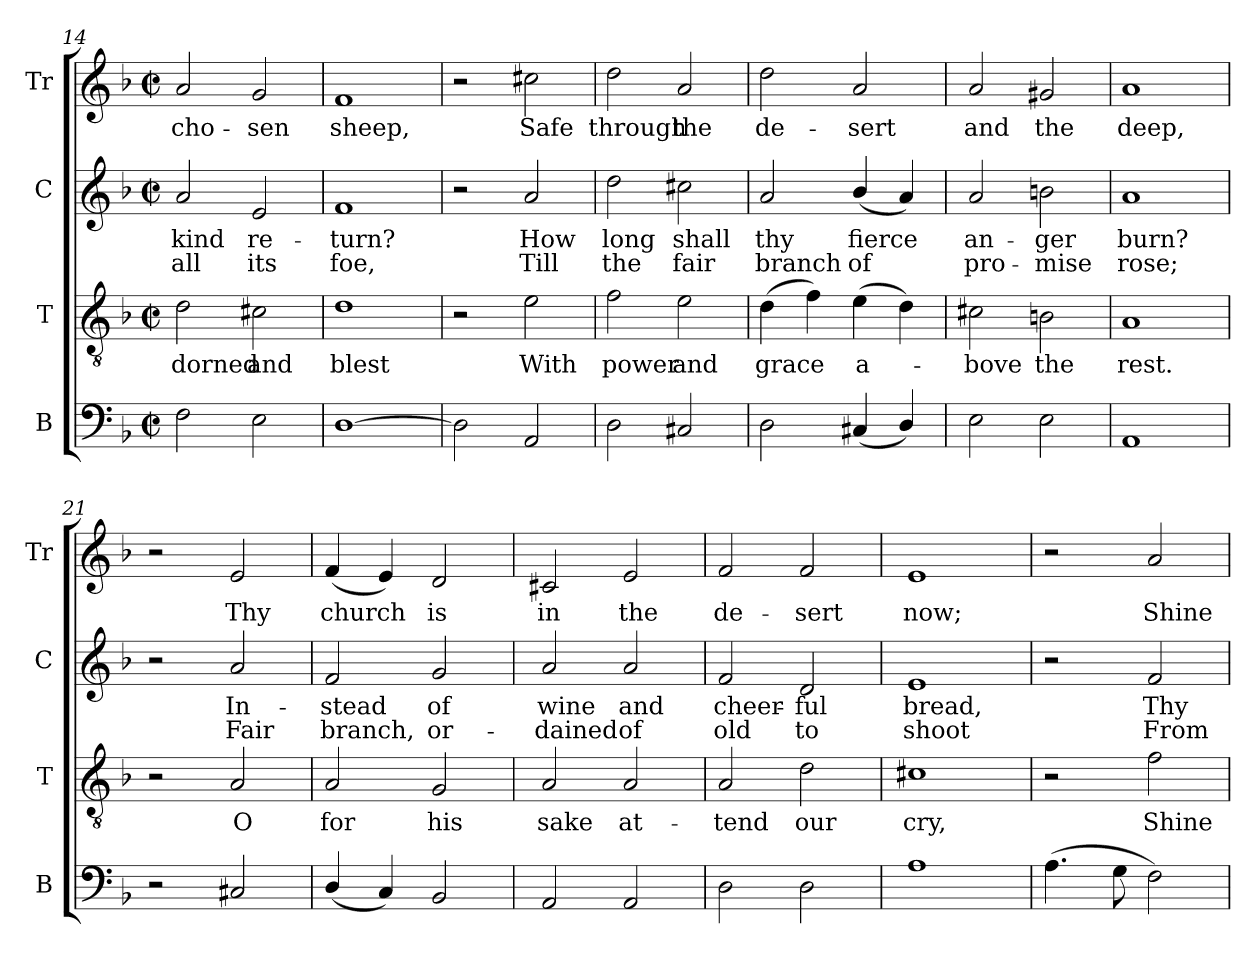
**kern	**kern	**text	**kern	**text	**text	**kern	**text
*part4	*part3	*part3	*part2	*part2	*part2	*part1	*part1
*staff4	*staff3	*staff3	*staff2	*staff2	*staff2	*staff1	*staff1
*I"B	*I"T	*	*I"C	*	*	*I"Tr	*
*I'B	*I'T	*	*I'C	*	*	*I'Tr	*
!!LO:LB:g=z
*clefF4	*clefGv2	*	*clefG2	*	*	*clefG2	*
*k[b-]	*k[b-]	*	*k[b-]	*	*	*k[b-]	*
*M2/2	*M2/2	*	*M2/2	*	*	*M2/2	*
*met(c|)	*met(c|)	*	*met(c|)	*	*	*met(c|)	*
=14	=14	=14	=14	=14	=14	=14	=14
!	!	!LO:LY:b	!	!LO:LY:b	!LO:LY:b	!	!LO:LY:b
2F\	2d\	-dorned	2a/	kind	all	2a/	cho-
!	!	!LO:LY:b	!	!LO:LY:b	!LO:LY:b	!	!LO:LY:b
2E\	2c#X\	and	2e/	re-	its	2g/	-sen
=15	=15	=15	=15	=15	=15	=15	=15
!	!	!LO:LY:b	!	!LO:LY:b	!LO:LY:b	!	!LO:LY:b
[1D	1d	blest	1f	-turn?	foe,	1f	sheep,
=16	=16	=16	=16	=16	=16	=16	=16
2D\]	2r	.	2r	.	.	2r	.
!	!	!LO:LY:b	!	!LO:LY:b	!LO:LY:b	!	!LO:LY:b
2AA/	2e\	With	2a/	How	Till	2cc#X\	Safe
=17	=17	=17	=17	=17	=17	=17	=17
!	!	!LO:LY:b	!	!LO:LY:b	!LO:LY:b	!	!LO:LY:b
2D\	2f\	power	2dd\	long	the	2dd\	through
!	!	!LO:LY:b	!	!LO:LY:b	!LO:LY:b	!	!LO:LY:b
2C#X/	2e\	and	2cc#X\	shall	fair	2a/	the
=18	=18	=18	=18	=18	=18	=18	=18
!	!	!LO:LY:b	!	!LO:LY:b	!LO:LY:b	!	!LO:LY:b
2D\	(>4d\	grace	2a/	thy	branch	2dd\	de-
.	4f\)	.	.	.	.	.	.
!	!	!LO:LY:b	!	!LO:LY:b	!LO:LY:b	!	!LO:LY:b
(<4C#X/	(>4e\	a-	(<4b-/	fierce	of	2a/	-sert
4D/)	4d\)	.	4a/)	.	.	.	.
=19	=19	=19	=19	=19	=19	=19	=19
!	!	!LO:LY:b	!	!LO:LY:b	!LO:LY:b	!	!LO:LY:b
2E\	2c#X\	-bove	2a/	an-	pro-	2a/	and
!	!	!LO:LY:b	!	!LO:LY:b	!LO:LY:b	!	!LO:LY:b
2E\	2Bn\	the	2bn\	-ger	-mise	2g#X/	the
=20	=20	=20	=20	=20	=20	=20	=20
!	!	!LO:LY:b	!	!LO:LY:b	!LO:LY:b	!	!LO:LY:b
1AA	1A	rest.	1a	burn?	rose;	1a	deep,
=21	=21	=21	=21	=21	=21	=21	=21
2r	2r	.	2r	.	.	2r	.
!	!	!LO:LY:b	!	!LO:LY:b	!LO:LY:b	!	!LO:LY:b
2C#X/	2A/	O	2a/	In-	Fair	2e/	Thy
=22	=22	=22	=22	=22	=22	=22	=22
!	!	!LO:LY:b	!	!LO:LY:b	!LO:LY:b	!	!LO:LY:b
(<4D/	2A/	for	2f/	-stead	branch,	(<4f/	church
4C/)	.	.	.	.	.	4e/)	.
!	!	!LO:LY:b	!	!LO:LY:b	!LO:LY:b	!	!LO:LY:b
2BB-/	2G/	his	2g/	of	or-	2d/	is
=23	=23	=23	=23	=23	=23	=23	=23
!	!	!LO:LY:b	!	!LO:LY:b	!LO:LY:b	!	!LO:LY:b
2AA/	2A/	sake	2a/	wine	-dained	2c#X/	in
!	!	!LO:LY:b	!	!LO:LY:b	!LO:LY:b	!	!LO:LY:b
2AA/	2A/	at-	2a/	and	of	2e/	the
=24	=24	=24	=24	=24	=24	=24	=24
!	!	!LO:LY:b	!	!LO:LY:b	!LO:LY:b	!	!LO:LY:b
2D\	2A/	-tend	2f/	cheer-	old	2f/	de-
!	!	!LO:LY:b	!	!LO:LY:b	!LO:LY:b	!	!LO:LY:b
2D\	2d\	our	2d/	-ful	to	2f/	-sert
=25	=25	=25	=25	=25	=25	=25	=25
!	!	!LO:LY:b	!	!LO:LY:b	!LO:LY:b	!	!LO:LY:b
1A	1c#X	cry,	1e	bread,	shoot	1e	now;
=26	=26	=26	=26	=26	=26	=26	=26
(>4.A\	2r	.	2r	.	.	2r	.
8G\	.	.	.	.	.	.	.
!	!	!LO:LY:b	!	!LO:LY:b	!LO:LY:b	!	!LO:LY:b
2F\)	2f\	Shine	2f/	Thy	From	2a/	Shine
=	=	=	=	=	=	=	=
*-	*-	*-	*-	*-	*-	*-	*-
